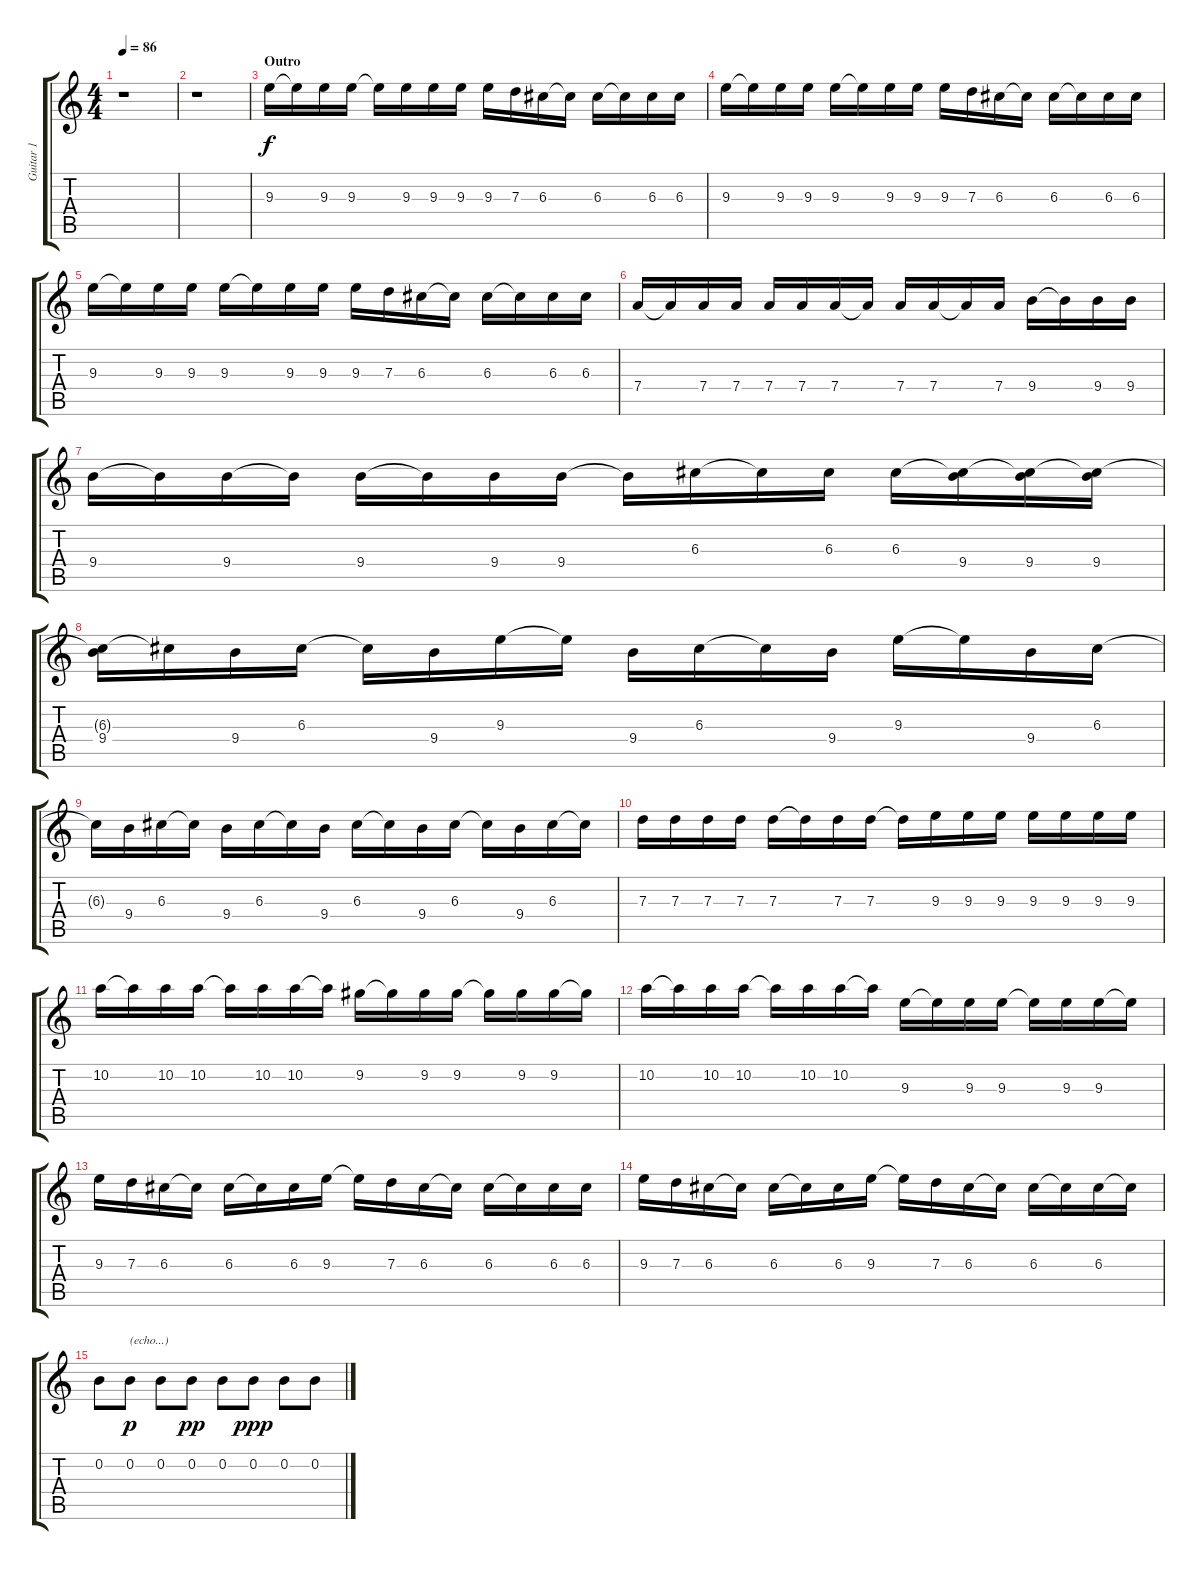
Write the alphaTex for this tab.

\track ("Guitar 1" "Guitar 1") {instrument electricguitarclean}
\staff {score tabs}
\tuning (E4 B3 G3 D3 A2 E2) {hide}
\ts (4 4)
\tempo 86
\clef g2
\ks c
r.1{dy f} |
r.1 |
\section ("" "Outro")
9.3.16 9.3{t}.16 9.3.16 9.3.16 9.3{t}.16 9.3.16 9.3.16 9.3.16 9.3.16 7.3.16 6.3.16 6.3{t}.16 6.3.16 6.3{t}.16 6.3.16 6.3.16 |
9.3.16 9.3{t}.16 9.3.16 9.3.16 9.3.16 9.3{t}.16 9.3.16 9.3.16 9.3.16 7.3.16 6.3.16 6.3{t}.16 6.3.16 6.3{t}.16 6.3.16 6.3.16 |
9.3.16 9.3{t}.16 9.3.16 9.3.16 9.3.16 9.3{t}.16 9.3.16 9.3.16 9.3.16 7.3.16 6.3.16 6.3{t}.16 6.3.16 6.3{t}.16 6.3.16 6.3.16 |
7.4.16 7.4{t}.16 7.4.16 7.4.16 7.4.16 7.4.16 7.4.16 7.4{t}.16 7.4.16 7.4.16 7.4{t}.16 7.4.16 9.4.16 9.4{t}.16 9.4.16 9.4.16 |
9.4.16 9.4{t}.16 9.4.16 9.4{t}.16 9.4.16 9.4{t}.16 9.4.16 9.4.16 9.4{t}.16 6.3.16 6.3{t}.16 6.3.16 6.3.16 (6.3{t} 9.4).16 (6.3{t} 9.4).16 (6.3{t} 9.4).16 |
(6.3{t} 9.4).16 6.3{t}.16 9.4.16 6.3.16 6.3{t}.16 9.4.16 9.3.16 9.3{t}.16 9.4.16 6.3.16 6.3{t}.16 9.4.16 9.3.16 9.3{t}.16 9.4.16 6.3.16 |
6.3{t}.16 9.4.16 6.3.16 6.3{t}.16 9.4.16 6.3.16 6.3{t}.16 9.4.16 6.3.16 6.3{t}.16 9.4.16 6.3.16 6.3{t}.16 9.4.16 6.3.16 6.3{t}.16 |
7.3.16 7.3.16 7.3.16 7.3.16 7.3.16 7.3{t}.16 7.3.16 7.3.16 7.3{t}.16 9.3.16 9.3.16 9.3.16 9.3.16 9.3.16 9.3.16 9.3.16 |
10.2.16 10.2{t}.16 10.2.16 10.2.16 10.2{t}.16 10.2.16 10.2.16 10.2{t}.16 9.2.16 9.2{t}.16 9.2.16 9.2.16 9.2{t}.16 9.2.16 9.2.16 9.2{t}.16 |
10.2.16 10.2{t}.16 10.2.16 10.2.16 10.2{t}.16 10.2.16 10.2.16 10.2{t}.16 9.3.16 9.3{t}.16 9.3.16 9.3.16 9.3{t}.16 9.3.16 9.3.16 9.3{t}.16 |
9.3.16 7.3.16 6.3.16 6.3{t}.16 6.3.16 6.3{t}.16 6.3.16 9.3.16 9.3{t}.16 7.3.16 6.3.16 6.3{t}.16 6.3.16 6.3{t}.16 6.3.16 6.3.16 |
9.3.16 7.3.16 6.3.16 6.3{t}.16 6.3.16 6.3{t}.16 6.3.16 9.3.16 9.3{t}.16 7.3.16 6.3.16 6.3{t}.16 6.3.16 6.3{t}.16 6.3.16 6.3{t}.16 |
0.2.8 0.2.8{txt "(echo...)" dy p} 0.2.8 0.2.8{dy pp} 0.2.8 0.2.8{dy ppp} 0.2.8 0.2.8
